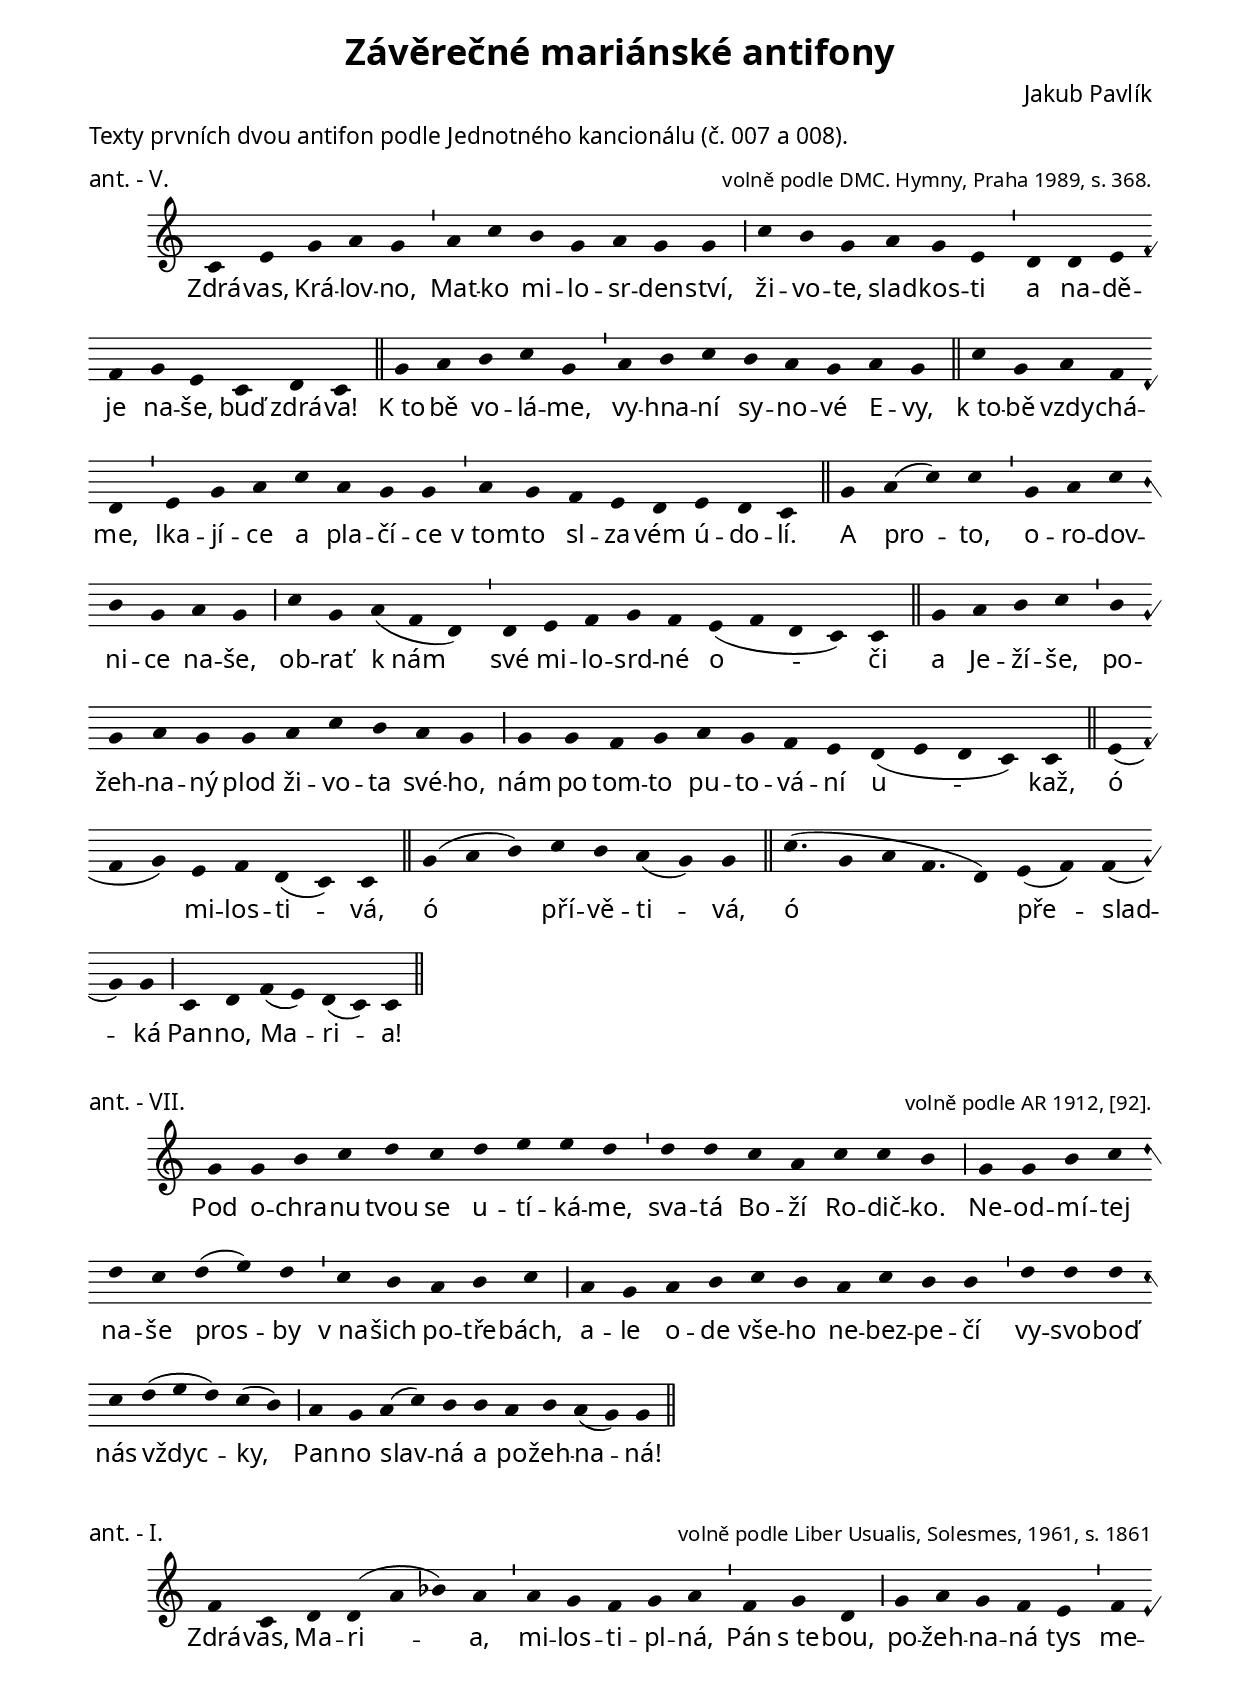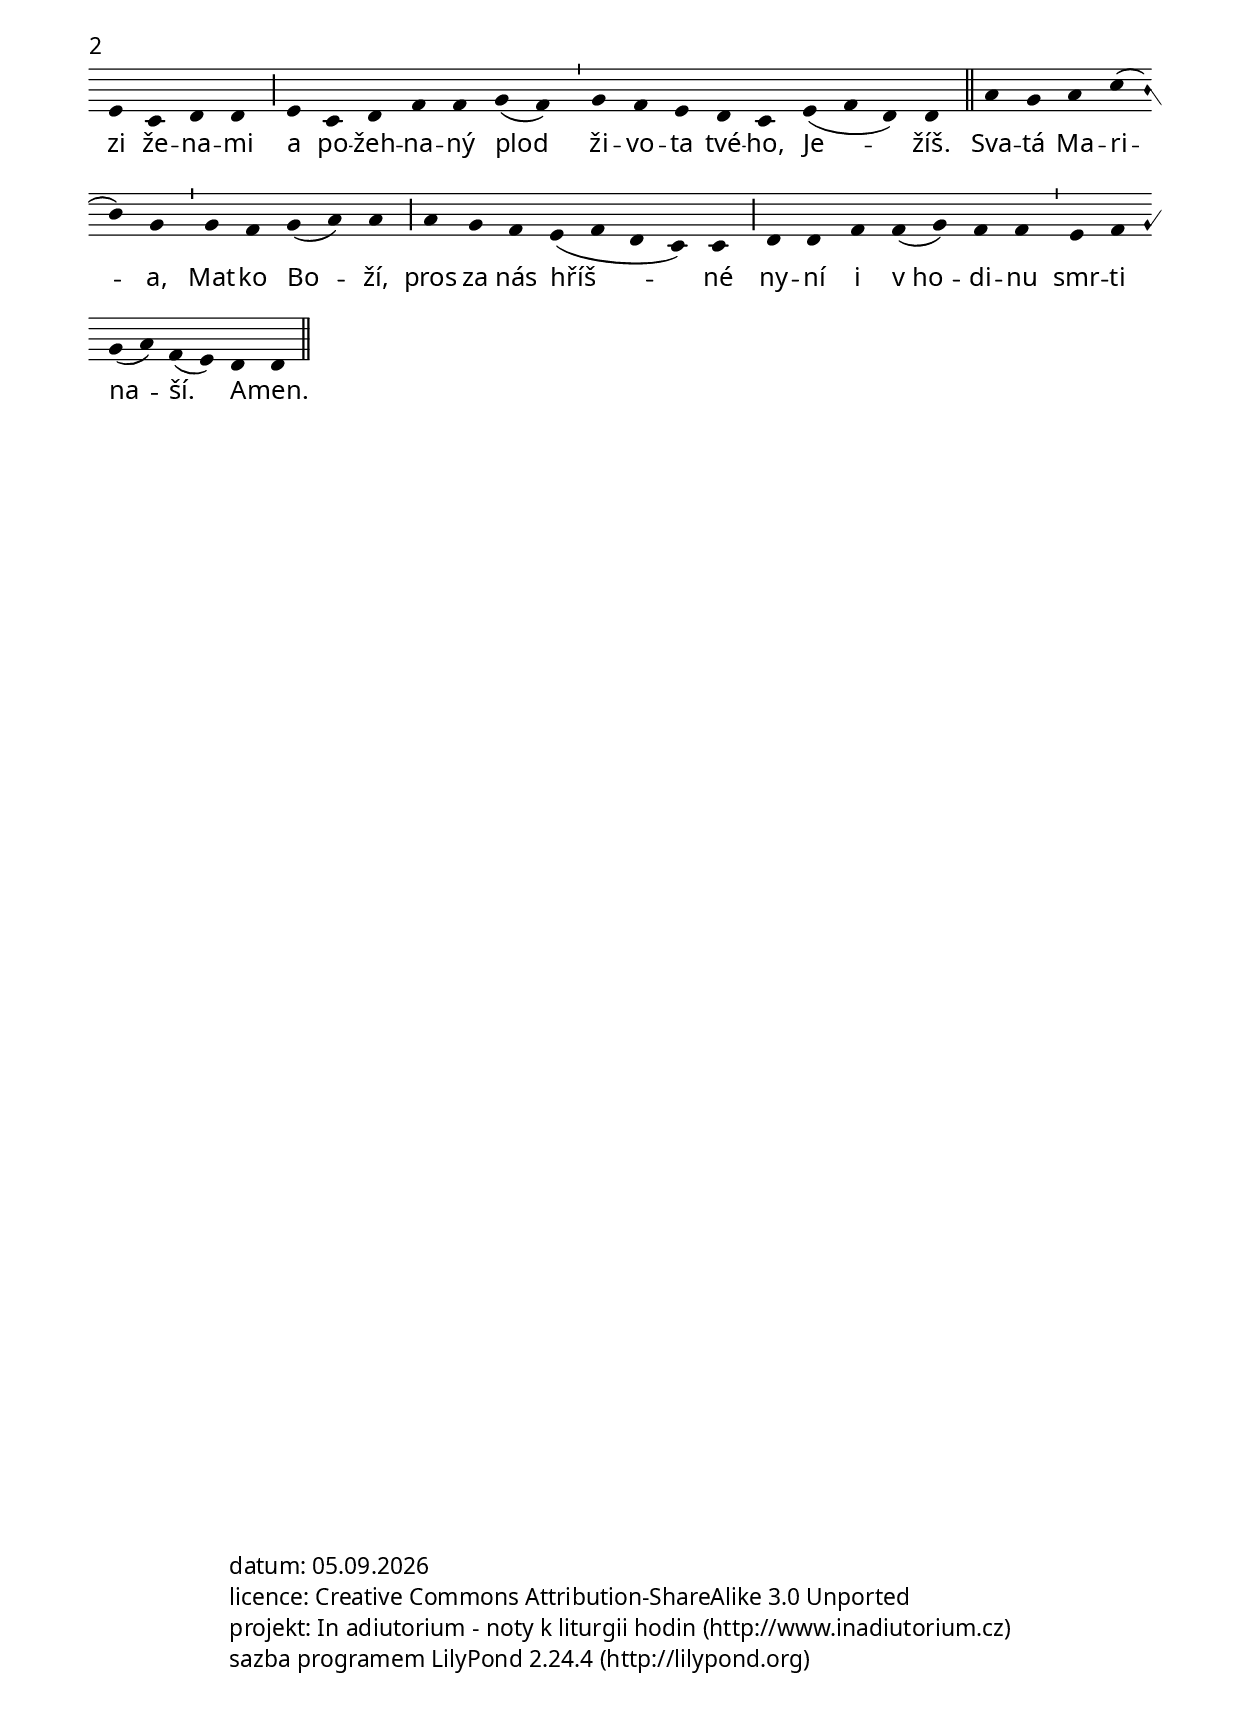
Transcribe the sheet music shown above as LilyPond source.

\version "2.17.24"

\header {
  title = "Závěrečné mariánské antifony"
  composer = "Jakub Pavlík"
}

\include "spolecne.ly"

\markup\justify{
  Texty prvních dvou antifon podle Jednotného kancionálu (č. 007 a 008).
}

\score {
  \relative c' {
    \choralniRezim
    c4 e g a g \barMin
    a c b g a g g \barMaior
    c b g a g e \barMin
    d d e f g e c d c \barFinalis

    g' a b c g \barMin
    a b c b a g a g \barFinalis
    c g a f d \barMin
    e g a c a g g \barMin
    a g f e d e d c \barFinalis

    g' a( c) c \barMin g a c b g a g \barMaior
    c g a( f d) \barMin d e f g f e( f d c) c \barFinalis

    g' a b c \barMin b g a g g a c b a g \barMaior
    g g f g a g f e d( e d c) c \barFinalis

    e( f g) e f d( c) c \barFinalis

    g'( a b) c b a( g) g \barFinalis

    c4.( g4 a f4. d4) e( f) f( g) g \barMaior
    c, d f( e) d( c) c \barFinalis
  }
  \addlyrics {
    Zdrá -- vas, Krá -- lov -- no,
    Mat -- ko mi -- lo -- sr -- den -- ství,
    ži -- vo -- te, slad -- kos -- ti
    a na -- dě -- je na -- še, buď zdrá -- va!

    K_to -- bě vo -- lá -- me,
    vy -- hna -- ní sy -- no -- vé E -- vy,

    k_to -- bě vzdy -- chá -- me,
    lka -- jí -- ce a pla -- čí -- ce
    v_tom -- to sl -- za -- vém ú -- do -- lí.

    A pro -- to, o -- ro -- dov -- ni -- ce na -- še,
    ob -- rať k_nám své mi -- lo -- srd -- né o -- či

    a Je -- ží -- še,
    po -- žeh -- na -- ný plod ži -- vo -- ta své -- ho,
    nám po tom -- to pu -- to -- vá -- ní u -- kaž,

    ó mi -- los -- ti -- vá,

    ó pří -- vě -- ti -- vá,

    ó pře -- slad -- ká Pan -- no, Ma -- ri -- a!
  }
  \header {
    fons_externus = "volně podle DMC. Hymny, Praha 1989, s. 368."
    quid = "ant."
    modus = "V"
    differentia = ""
    psalmus = ""
    poet = "Jednotný kancionál (30. vyd., 2004) 007"
    placet = "trochu divné je _K tobě voláme_; _lkajíce_ se mi těžko zpívá; _slzavém údolí_ je takové fádní až hrubé"
    id = "salve"
    piece = \markup {\sestavTitulekBezZalmu}
  }
}

\score {
  \relative c'' {
    \choralniRezim
    g4 g b c d c d e e d \barMin
    d d c a c c b \barMaior
    g g b c d c d( e) d \barMin
    c b a b c \barMaior
    a g a b c b a c b b \barMin
    d d d c d( e d) c( b) \barMaior
    a g a( c) b b a b a( g) g \barFinalis
  }
  \addlyrics {
    Pod o -- chra -- nu tvou se u -- tí -- ká -- me,
    sva -- tá Bo -- ží Ro -- dič -- ko.
    Ne -- od -- mí -- tej na -- še pros -- by
    v_na -- šich po -- tře -- bách,
    a -- le o -- de vše -- ho ne -- bez -- pe -- čí
    vy -- svo -- boď nás vždyc -- ky,
    Pan -- no slav -- ná a po -- žeh -- na -- ná!
  }
  \header {
    fons_externus = "volně podle AR 1912, [92]."
    quid = "ant."
    modus = "VII"
    differentia = ""
    psalmus = ""
    poet = "Jednotný kancionál (30. vyd., 2004) 008 - jen první část, odpovídající tomu, co jako text mariánské antifony uvádí DMC"
    id = "subtuum"
    piece = \markup {\sestavTitulekBezZalmu}
  }
}

\score {
  \relative c' {
    \choralniRezim
    f4 c d d( a' bes) a \barMin
    a g f g a \barMin
    f g d \barMaior

    g a g f e \barMin
    f e c d d \barMaior
    e c d f f g( f) \barMin
    g f e d c e( f d) d \barFinalis

    a'4 g a c( b) g \barMin
    g f g( a) a \barMaior
    a g f e( f d c) c \barMaior
    d d f f( g) f f \barMin
    e f g( a) f( e) d d \barFinalis
  }
  \addlyrics {
    Zdrá -- vas, Ma -- ri -- a,
    mi -- los -- ti -- pl -- ná,
    Pán s_te -- bou,

    po -- žeh -- na -- ná tys
    me -- zi že -- na -- mi
    a po -- žeh -- na -- ný plod
    ži -- vo -- ta tvé -- ho, Je -- žíš.

    Sva -- tá Ma -- ri -- a,
    Mat -- ko Bo -- ží,
    pros za nás hříš -- né
    ny -- ní i v_ho -- di -- nu
    smr -- ti na -- ší. A -- men.
  }
  \header {
    fons_externus = "volně podle Liber Usualis, Solesmes, 1961, s. 1861"
    % http://gregobase.selapa.net/chant.php?id=1860
    quid = "ant."
    modus = "I"
    differentia = ""
    psalmus = ""
    fial = "sanktoral/1208pmpocatebezposkvrny.ly#2ne-amag?delsi_text"
    id = "avemaria"
    piece = \markup {\sestavTitulekBezZalmu}
  }
}